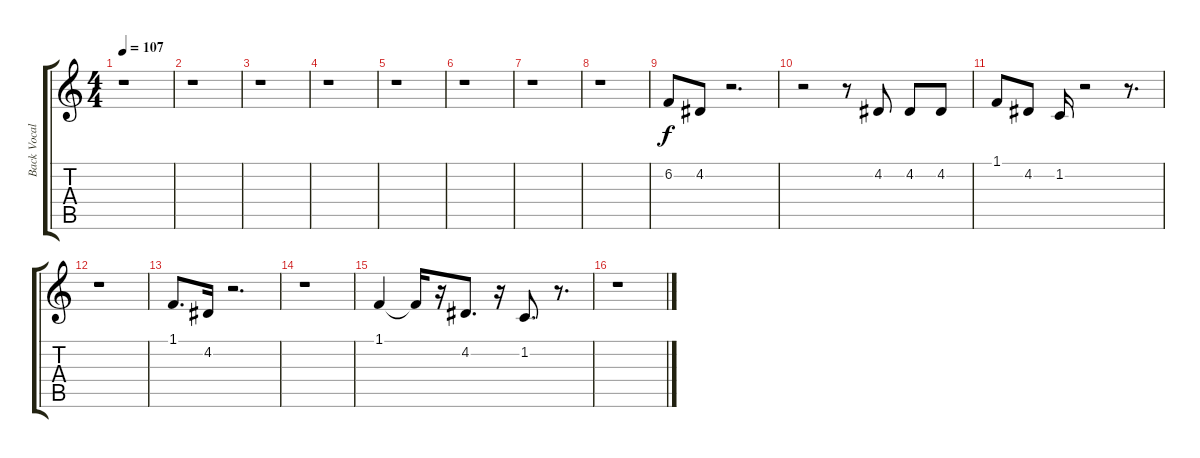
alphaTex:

\track ("Back Vocals L" "Back Vocal") {instrument brasssection}
\staff {score tabs}
\tuning (E4 B3 G3 D3 A2 E2) {hide}
\ts (4 4)
\tempo 107
\clef g2
\ks c
r.1{dy f} |
r.1 |
r.1 |
r.1 |
r.1 |
r.1 |
r.1 |
r.1 |
6.2.8 4.2.8 r.2{d} |
r.2 r.8 4.2.8 4.2.8 4.2.8 |
1.1.8 4.2.8 1.2.16 r.2 r.8{d} |
r.1 |
1.1.8{d} 4.2.16 r.2{d} |
r.1 |
1.1.4 1.1{t}.16 r.16 4.2.8{d} r.16 1.2.8{d} r.8{d} |
r.1
